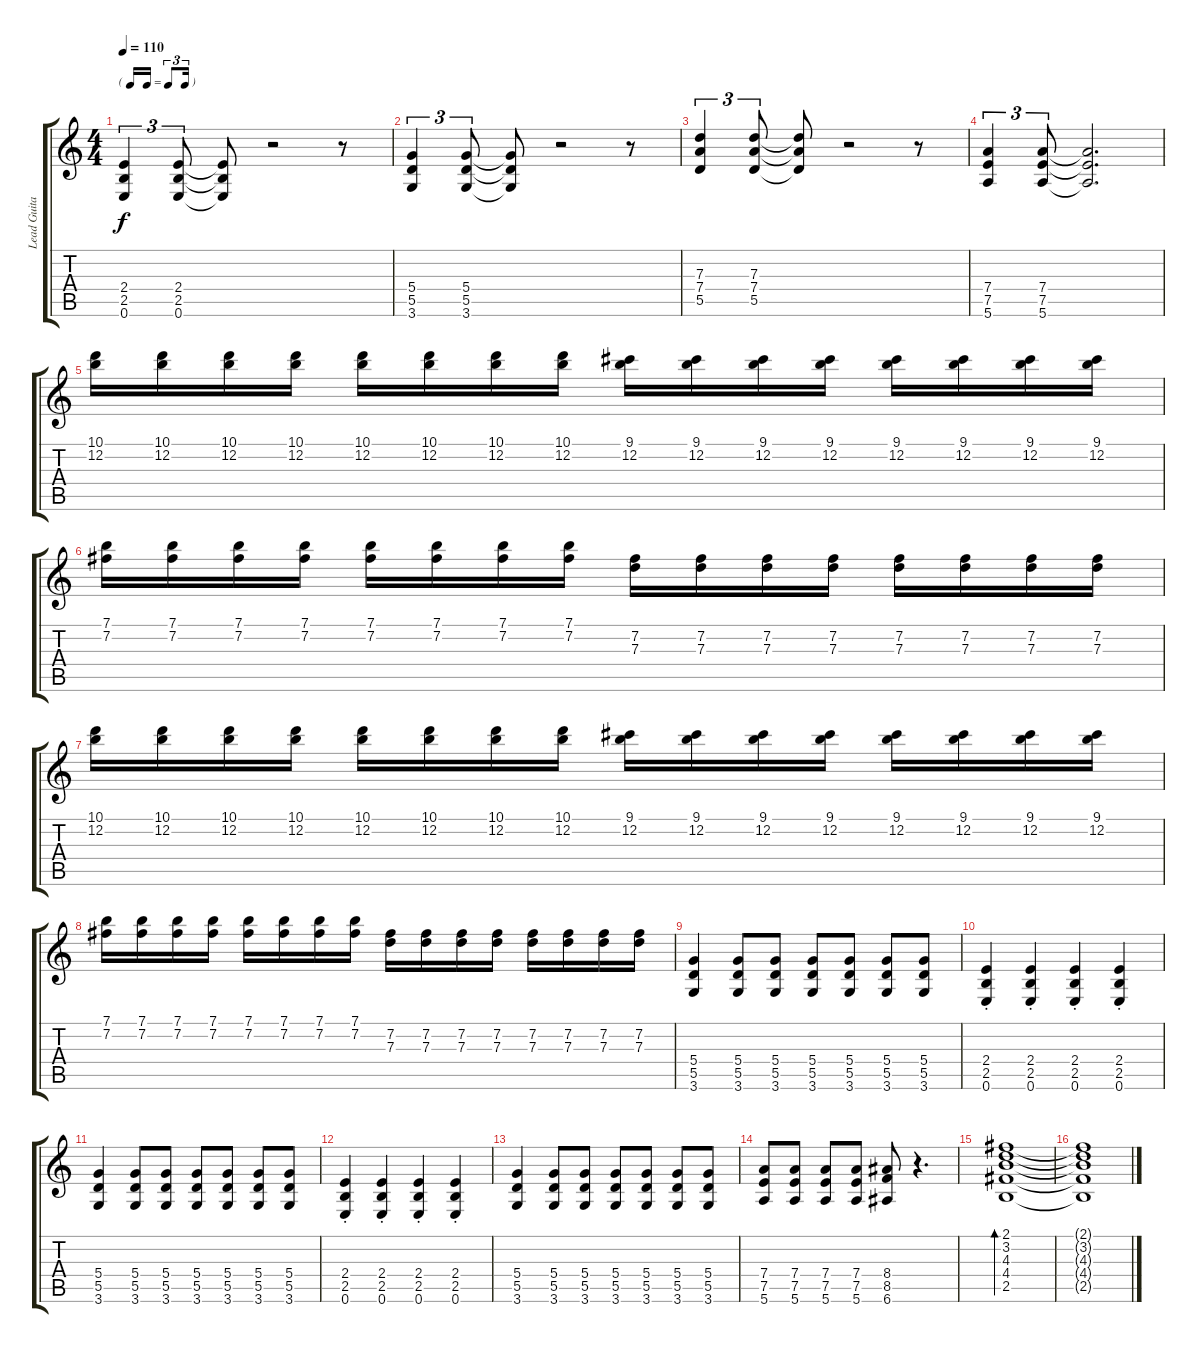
\track ("Lead Guitar - Josh" "Lead Guita") {instrument electricguitarclean}
\staff {score tabs}
\tuning (E4 B3 G3 D3 A2 E2) {hide}
\ts (4 4)
\tf triplet16th
\tempo 110
\clef g2
\ks c
(2.4 2.5 0.6).4{tu (3 2) dy f} (2.4 2.5 0.6).8{tu (3 2)} (2.4{t} 2.5{t} 0.6{t}).8 r.2 r.8 |
(5.4 5.5 3.6).4{tu (3 2)} (5.4 5.5 3.6).8{tu (3 2)} (5.4{t} 5.5{t} 3.6{t}).8 r.2 r.8 |
(7.3 7.4 5.5).4{tu (3 2)} (7.3 7.4 5.5).8{tu (3 2)} (7.3{t} 7.4{t} 5.5{t}).8 r.2 r.8 |
(7.4 7.5 5.6).4{tu (3 2)} (7.4 7.5 5.6).8{tu (3 2)} (7.4{t} 7.5{t} 5.6{t}).2{d} |
(10.1 12.2).16{volume 8} (10.1 12.2).16 (10.1 12.2).16 (10.1 12.2).16 (10.1 12.2).16 (10.1 12.2).16 (10.1 12.2).16 (10.1 12.2).16 (9.1 12.2).16 (9.1 12.2).16 (9.1 12.2).16 (9.1 12.2).16 (9.1 12.2).16 (9.1 12.2).16 (9.1 12.2).16 (9.1 12.2).16 |
(7.1 7.2).16 (7.1 7.2).16 (7.1 7.2).16 (7.1 7.2).16 (7.1 7.2).16 (7.1 7.2).16 (7.1 7.2).16 (7.1 7.2).16 (7.2 7.3).16 (7.2 7.3).16 (7.2 7.3).16 (7.2 7.3).16 (7.2 7.3).16 (7.2 7.3).16 (7.2 7.3).16 (7.2 7.3).16 |
(10.1 12.2).16 (10.1 12.2).16 (10.1 12.2).16 (10.1 12.2).16 (10.1 12.2).16 (10.1 12.2).16 (10.1 12.2).16 (10.1 12.2).16 (9.1 12.2).16 (9.1 12.2).16 (9.1 12.2).16 (9.1 12.2).16 (9.1 12.2).16 (9.1 12.2).16 (9.1 12.2).16 (9.1 12.2).16 |
(7.1 7.2).16 (7.1 7.2).16 (7.1 7.2).16 (7.1 7.2).16 (7.1 7.2).16 (7.1 7.2).16 (7.1 7.2).16 (7.1 7.2).16 (7.2 7.3).16 (7.2 7.3).16 (7.2 7.3).16 (7.2 7.3).16 (7.2 7.3).16 (7.2 7.3).16 (7.2 7.3).16 (7.2 7.3).16 |
(5.4 5.5 3.6).4 (5.4 5.5 3.6).8 (5.4 5.5 3.6).8 (5.4 5.5 3.6).8 (5.4 5.5 3.6).8 (5.4 5.5 3.6).8 (5.4 5.5 3.6).8 |
(2.4{st} 2.5{st} 0.6{st}).4 (2.4{st} 2.5{st} 0.6{st}).4 (2.4{st} 2.5{st} 0.6{st}).4 (2.4{st} 2.5{st} 0.6{st}).4 |
(5.4 5.5 3.6).4 (5.4 5.5 3.6).8 (5.4 5.5 3.6).8 (5.4 5.5 3.6).8 (5.4 5.5 3.6).8 (5.4 5.5 3.6).8 (5.4 5.5 3.6).8 |
(2.4{st} 2.5{st} 0.6{st}).4 (2.4{st} 2.5{st} 0.6{st}).4 (2.4{st} 2.5{st} 0.6{st}).4 (2.4{st} 2.5{st} 0.6{st}).4 |
(5.4 5.5 3.6).4 (5.4 5.5 3.6).8 (5.4 5.5 3.6).8 (5.4 5.5 3.6).8 (5.4 5.5 3.6).8 (5.4 5.5 3.6).8 (5.4 5.5 3.6).8 |
(7.4 7.5 5.6).8 (7.4 7.5 5.6).8 (7.4 7.5 5.6).8 (7.4 7.5 5.6).8 (8.4 8.5 6.6).8 r.4{d} |
(2.1 3.2 4.3 4.4 2.5).1{bd 60 instrument electricguitarclean} |
(2.1{t} 3.2{t} 4.3{t} 4.4{t} 2.5{t}).1
